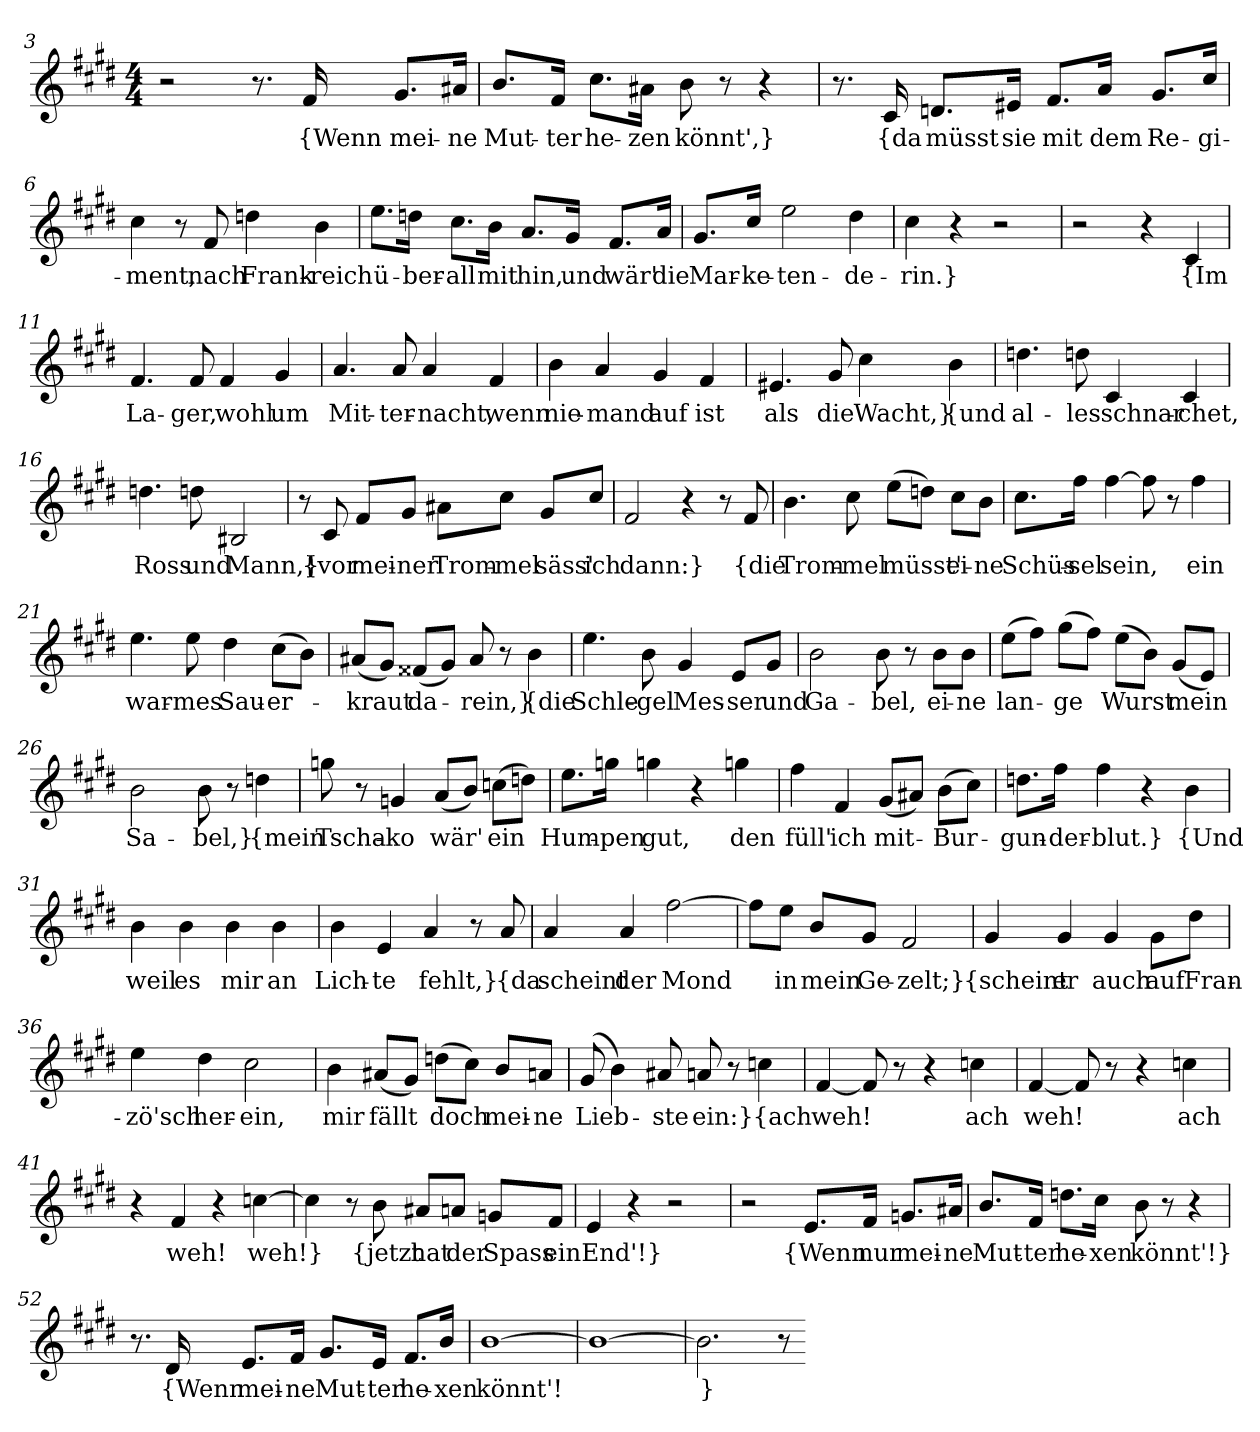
**kern	**text
*part1	*part1
*staff1	*staff1
*clefG2	*
*k[f#c#g#d#]	*
*M4/4	*
=3	=3
2r	.
8.r	.
16f#	{Wenn
8.g#/L	mei-
16a#X/Jk	-ne
=4	=4
8.b/L	Mut-
16f#/Jk	-ter
8.cc#\L	he-
16a#X\Jk	-zen
8b	könnt',}
8r	.
4r	.
=5	=5
8.r	.
16c#	{da
8.dn/L	müsst
16e#X/Jk	sie
8.f#/L	mit
16a/Jk	dem
8.g#/L	Re-
16cc#/Jk	-gi-
=6	=6
4cc#	-ment,
8r	.
8f#	nach
4ddn	Frank-
4b	-reich
=7	=7
8.ee\L	ü-
16ddn\Jk	-ber-
8.cc#\L	-all
16b\Jk	mit
8.a/L	hin,
16g#/Jk	und
8.f#/L	wär'
16a/Jk	die
=8	=8
8.g#/L	Mar-
16cc#/Jk	-ke-
2ee	-ten-
4dd#	-de-
=9	=9
4cc#	-rin.}
4r	.
2r	.
=10	=10
2r	.
4r	.
4c#	{Im
=11	=11
4.f#	La-
8f#	-ger,
4f#	wohl
4g#	um
=12	=12
4.a	Mit-
8a	-ter-
4a	-nacht,
4f#	wenn
=13	=13
4b	nie-
4a	-mand
4g#	auf
4f#	ist
=14	=14
4.e#X	als
8g#	die
4cc#	Wacht,}
4b	{und
=15	=15
4.ddn	al-
8ddn	-les
4c#	schnar-
4c#	-chet,
=16	=16
4.ddn	Ross
8ddn	und
2B#X	Mann,}
=17	=17
8r	.
8c#	{vor
8f#/L	mei-
8g#/J	-ner
8a#X\L	Trom-
8cc#\J	-mel
8g#/L	säss'
8cc#/J	ich
=18	=18
2f#	dann:}
4r	.
8r	.
8f#	{die
=19	=19
4.b	Trom-
8cc#	-mel
(8ee\L	müsst'
8ddn\J)	.
8cc#\L	ei-
8b\J	-ne
=20	=20
8.cc#\L	Schüs-
16ff#\Jk	-sel
[4ff#	sein,
8ff#]	.
8r	.
4ff#	ein
=21	=21
4.ee	war-
8ee	-mes
4dd#	Sau-
(8cc#\L	-er-
8b\J)	.
=22	=22
(8a#X/L	-kraut
8g#/J)	.
(8f##X/L	da-
8g#/J)	.
8a#	-rein,}
8r	.
4b	{die
=23	=23
4.ee	Schle-
8b	-gel
4g#	Mes-
8e/L	-ser
8g#/J	und
=24	=24
2b	Ga-
8b	-bel,
8r	.
8b\L	ei-
8b\J	-ne
=25	=25
(8ee\L	lan-
8ff#\J)	.
(8gg#\L	-ge
8ff#\J)	.
(8ee\L	Wurst
8b\J)	.
(8g#/L	mein
8e/J)	.
=26	=26
2b	Sa-
8b	-bel,}
8r	.
4ddn	{mein
=27	=27
8ggn	Tscha-
8r	.
4gn	-ko
(8a/L	wär'
8b/J)	.
(8ccn\L	ein
8ddn\J)	.
=28	=28
8.ee\L	Hum-
16ggn\Jk	-pen
4ggn	gut,
4r	.
4ggn	den
=29	=29
4ff#	füll'
4f#	ich
(8g#/L	mit-
8a#X/J)	.
(8b\L	Bur-
8cc#\J)	.
=30	=30
8.ddn\L	-gun-
16ff#\Jk	-der-
4ff#	-blut.}
4r	.
4b	{Und
=31	=31
4b	weil
4b	es
4b	mir
4b	an
=32	=32
4b	Lich-
4e	-te
4a	fehlt,}
8r	.
8a	{da
=33	=33
4a	scheint
4a	der
[2ff#	Mond
=34	=34
8ff#\L]	.
8ee\J	in
8b/L	mein
8g#/J	Ge-
2f#	-zelt;}
=35	=35
4g#	{scheint
4g#	er
4g#	auch
8g#\L	auf
8dd#\J	Fran-
=36	=36
4ee	-zö'sch
4dd#	her-
2cc#	-ein,
=37	=37
4b	mir
(8a#X/L	fällt
8g#/J)	.
(8ddn\L	doch
8cc#\J)	.
8b/L	mei-
8an/J	-ne
=38	=38
(8g#	Lieb-
4b)	.
8a#X	-ste
8an	ein:}
8r	.
4ccn	{ach
=39	=39
[4f#	weh!
8f#]	.
8r	.
4r	.
4ccn	ach
=40	=40
[4f#	weh!
8f#]	.
8r	.
4r	.
4ccn	ach
=41	=41
4r	.
4f#	weh!
4r	.
[4ccn	weh!
=42	=42
4ccn]	}
8r	.
8b	{jetzt
8a#X/L	hat
8an/J	der
8gn/L	Spass
8f#/J	ein
=43	=43
4e	End'!}
4r	.
2r	.
=45	=45
2r	.
8.e/L	{Wenn
16f#/Jk	nur
8.gn/L	mei-
16a#X/Jk	-ne
=46	=46
8.b/L	Mut-
16f#/Jk	-ter
8.ddn\L	he-
16cc#\Jk	-xen
8b	könnt'!}
8r	.
4r	.
=52	=52
8.r	.
16d#	{Wenn
8.e/L	mei-
16f#/Jk	-ne
8.g#/L	Mut-
16e/Jk	-ter
8.f#/L	he-
16b/Jk	-xen
=53	=53
[1b	könnt'!
=54	=54
1b_	.
=55	=55
2.b]	}
8r	.
=-	=-
*-	*-
